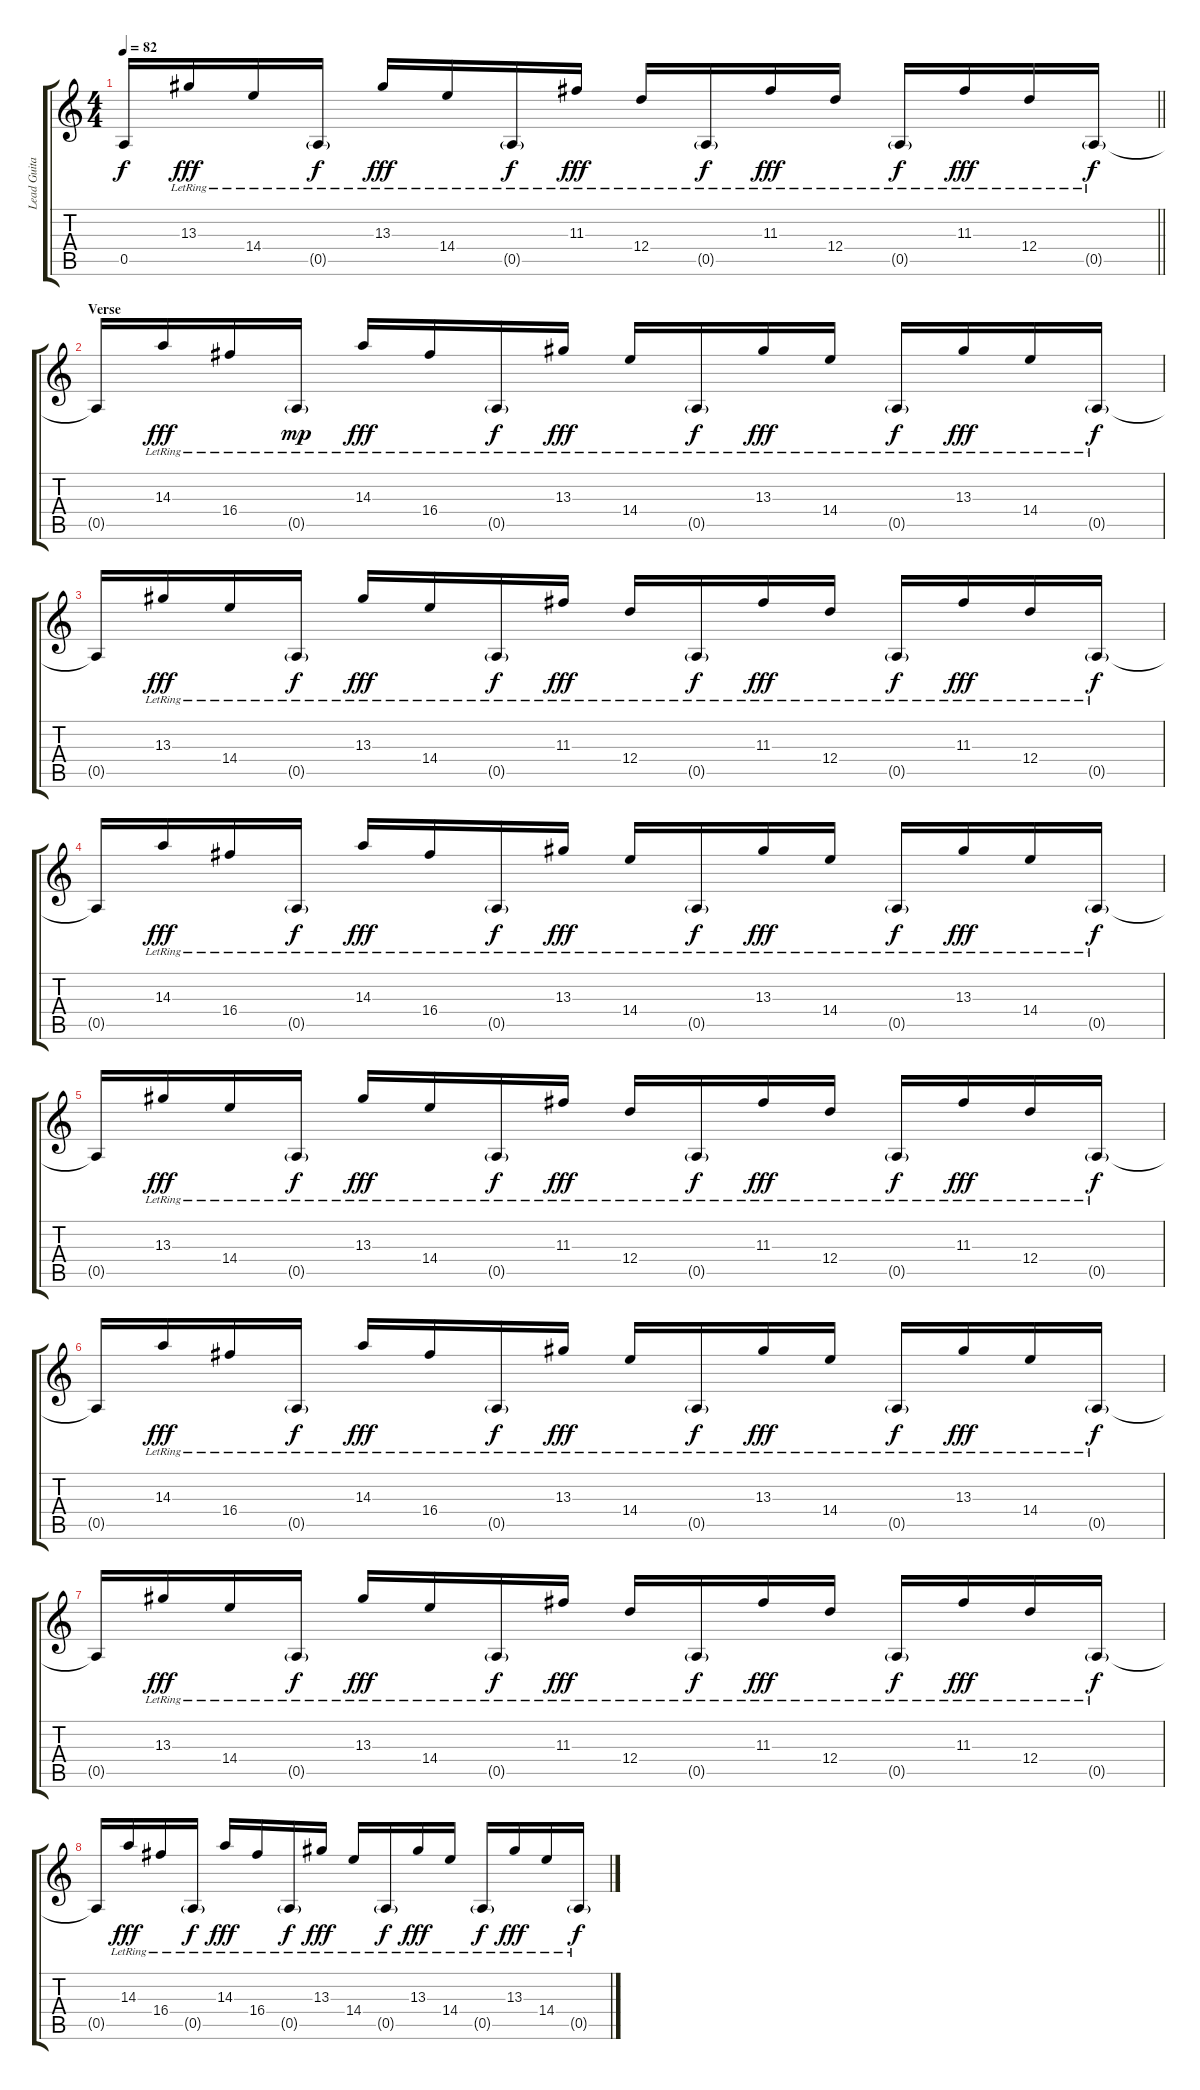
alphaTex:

\track ("Lead Guitar #2" "Lead Guita") {instrument electricguitarjazz}
\staff {score tabs}
\tuning (E4 B3 G3 D3 A2 E2) {hide}
\ts (4 4)
\tempo 82
\clef g2
\barLineRight lightlight
\ks c
0.5{t}.16{dy f} 13.3{lr}.16{dy fff} 14.4{lr}.16 0.5{g lr}.16{dy f} 13.3{lr}.16{dy fff} 14.4{lr}.16 0.5{g lr}.16{dy f} 11.3{lr}.16{dy fff} 12.4{lr}.16 0.5{g lr}.16{dy f} 11.3{lr}.16{dy fff} 12.4{lr}.16 0.5{g lr}.16{dy f} 11.3{lr}.16{dy fff} 12.4{lr}.16 0.5{g lr}.16{dy f} |
\section ("" "Verse")
0.5{t}.16 14.3{lr}.16{dy fff} 16.4{lr}.16 0.5{g lr}.16{dy mp} 14.3{lr}.16{dy fff} 16.4{lr}.16 0.5{g lr}.16{dy f} 13.3{lr}.16{dy fff} 14.4{lr}.16 0.5{g lr}.16{dy f} 13.3{lr}.16{dy fff} 14.4{lr}.16 0.5{g lr}.16{dy f} 13.3{lr}.16{dy fff} 14.4{lr}.16 0.5{g lr}.16{dy f} |
0.5{t}.16 13.3{lr}.16{dy fff} 14.4{lr}.16 0.5{g lr}.16{dy f} 13.3{lr}.16{dy fff} 14.4{lr}.16 0.5{g lr}.16{dy f} 11.3{lr}.16{dy fff} 12.4{lr}.16 0.5{g lr}.16{dy f} 11.3{lr}.16{dy fff} 12.4{lr}.16 0.5{g lr}.16{dy f} 11.3{lr}.16{dy fff} 12.4{lr}.16 0.5{g lr}.16{dy f} |
0.5{t}.16 14.3{lr}.16{dy fff} 16.4{lr}.16 0.5{g lr}.16{dy f} 14.3{lr}.16{dy fff} 16.4{lr}.16 0.5{g lr}.16{dy f} 13.3{lr}.16{dy fff} 14.4{lr}.16 0.5{g lr}.16{dy f} 13.3{lr}.16{dy fff} 14.4{lr}.16 0.5{g lr}.16{dy f} 13.3{lr}.16{dy fff} 14.4{lr}.16 0.5{g lr}.16{dy f} |
0.5{t}.16 13.3{lr}.16{dy fff} 14.4{lr}.16 0.5{g lr}.16{dy f} 13.3{lr}.16{dy fff} 14.4{lr}.16 0.5{g lr}.16{dy f} 11.3{lr}.16{dy fff} 12.4{lr}.16 0.5{g lr}.16{dy f} 11.3{lr}.16{dy fff} 12.4{lr}.16 0.5{g lr}.16{dy f} 11.3{lr}.16{dy fff} 12.4{lr}.16 0.5{g lr}.16{dy f} |
0.5{t}.16 14.3{lr}.16{dy fff} 16.4{lr}.16 0.5{g lr}.16{dy f} 14.3{lr}.16{dy fff} 16.4{lr}.16 0.5{g lr}.16{dy f} 13.3{lr}.16{dy fff} 14.4{lr}.16 0.5{g lr}.16{dy f} 13.3{lr}.16{dy fff} 14.4{lr}.16 0.5{g lr}.16{dy f} 13.3{lr}.16{dy fff} 14.4{lr}.16 0.5{g lr}.16{dy f} |
0.5{t}.16 13.3{lr}.16{dy fff} 14.4{lr}.16 0.5{g lr}.16{dy f} 13.3{lr}.16{dy fff} 14.4{lr}.16 0.5{g lr}.16{dy f} 11.3{lr}.16{dy fff} 12.4{lr}.16 0.5{g lr}.16{dy f} 11.3{lr}.16{dy fff} 12.4{lr}.16 0.5{g lr}.16{dy f} 11.3{lr}.16{dy fff} 12.4{lr}.16 0.5{g lr}.16{dy f} |
0.5{t}.16 14.3{lr}.16{dy fff} 16.4{lr}.16 0.5{g lr}.16{dy f} 14.3{lr}.16{dy fff} 16.4{lr}.16 0.5{g lr}.16{dy f} 13.3{lr}.16{dy fff} 14.4{lr}.16 0.5{g lr}.16{dy f} 13.3{lr}.16{dy fff} 14.4{lr}.16 0.5{g lr}.16{dy f} 13.3{lr}.16{dy fff} 14.4{lr}.16 0.5{g lr}.16{dy f}
